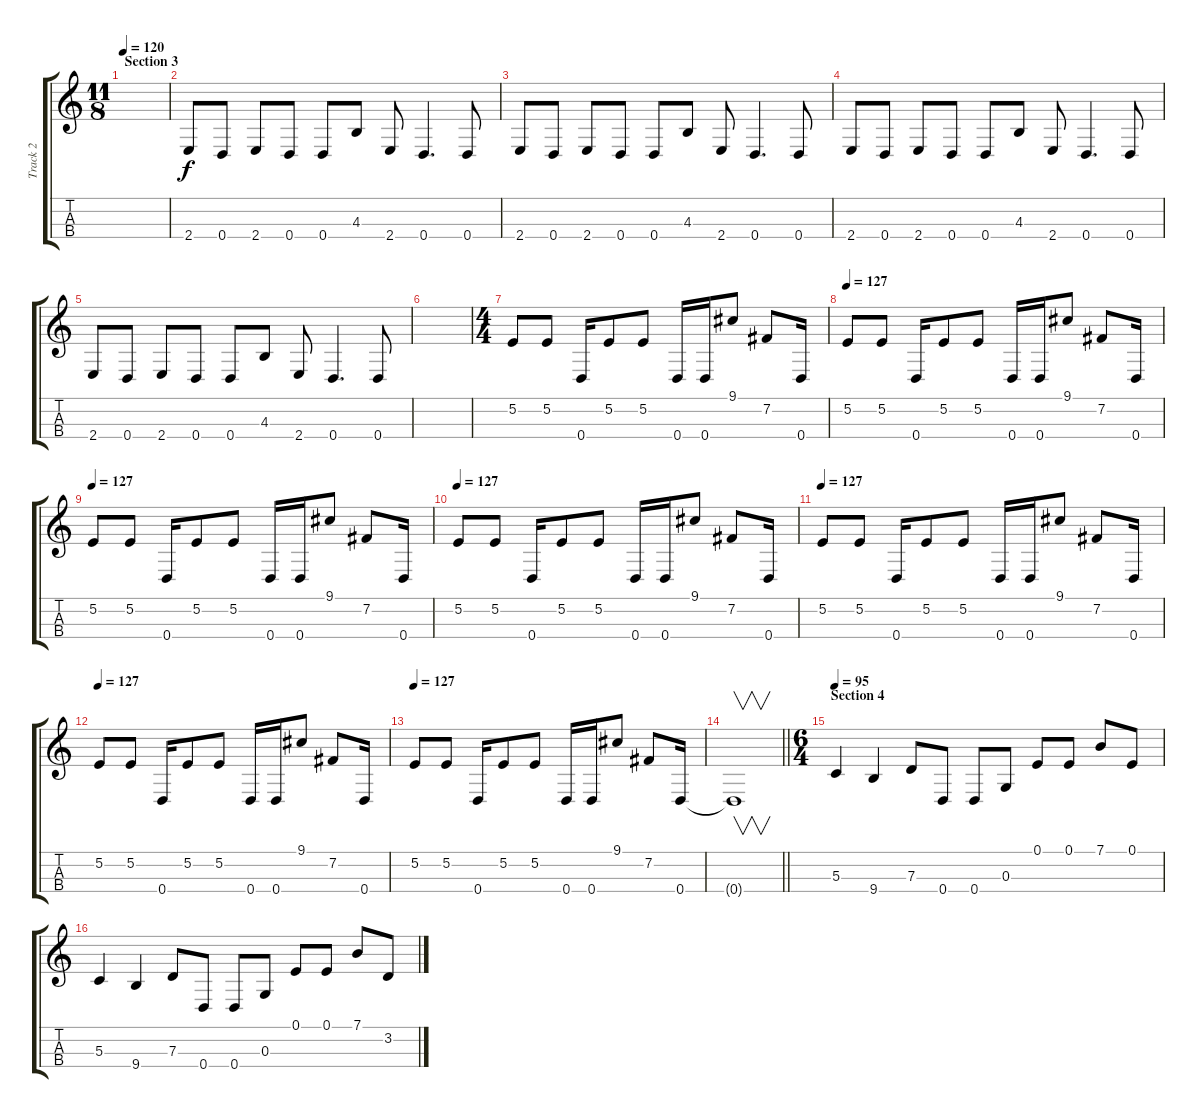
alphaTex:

\track ("Track 2" "Track 2") {instrument electricpiano1}
\staff {score tabs}
\tuning (E4 B3 G3 D3) {hide}
\ts (11 8)
\section ("" "Section 3")
\tempo 120
\clef g2
\ks c
|
2.4.8 0.4.8 2.4.8 0.4.8 0.4.8 4.3.8 2.4.8 0.4.4{d} 0.4.8 |
2.4.8 0.4.8 2.4.8 0.4.8 0.4.8 4.3.8 2.4.8 0.4.4{d} 0.4.8 |
2.4.8 0.4.8 2.4.8 0.4.8 0.4.8 4.3.8 2.4.8 0.4.4{d} 0.4.8 |
2.4.8 0.4.8 2.4.8 0.4.8 0.4.8 4.3.8 2.4.8 0.4.4{d} 0.4.8 |
|
\ts (4 4)
5.2.8 5.2.8 0.4.16 5.2.8 5.2.8 0.4.16 0.4.16 9.1.8 7.2.8 0.4.16 |
\tempo 127
5.2.8 5.2.8 0.4.16 5.2.8 5.2.8 0.4.16 0.4.16 9.1.8 7.2.8 0.4.16 |
\tempo 127
5.2.8 5.2.8 0.4.16 5.2.8 5.2.8 0.4.16 0.4.16 9.1.8 7.2.8 0.4.16 |
\tempo 127
5.2.8 5.2.8 0.4.16 5.2.8 5.2.8 0.4.16 0.4.16 9.1.8 7.2.8 0.4.16 |
\tempo 127
5.2.8 5.2.8 0.4.16 5.2.8 5.2.8 0.4.16 0.4.16 9.1.8 7.2.8 0.4.16 |
\tempo 127
5.2.8 5.2.8 0.4.16 5.2.8 5.2.8 0.4.16 0.4.16 9.1.8 7.2.8 0.4.16 |
\tempo 127
5.2.8 5.2.8 0.4.16 5.2.8 5.2.8 0.4.16 0.4.16 9.1.8 7.2.8 0.4.16 |
\barLineRight lightlight
0.4{t}.1{v} |
\ts (6 4)
\section ("" "Section 4")
\tempo 95
5.3.4{volume 16} 9.4.4 7.3.8 0.4.8 0.4.8 0.3.8 0.1.8 0.1.8 7.1.8 0.1.8 |
5.3.4{volume 16} 9.4.4 7.3.8 0.4.8 0.4.8 0.3.8 0.1.8 0.1.8 7.1.8 3.2.8
